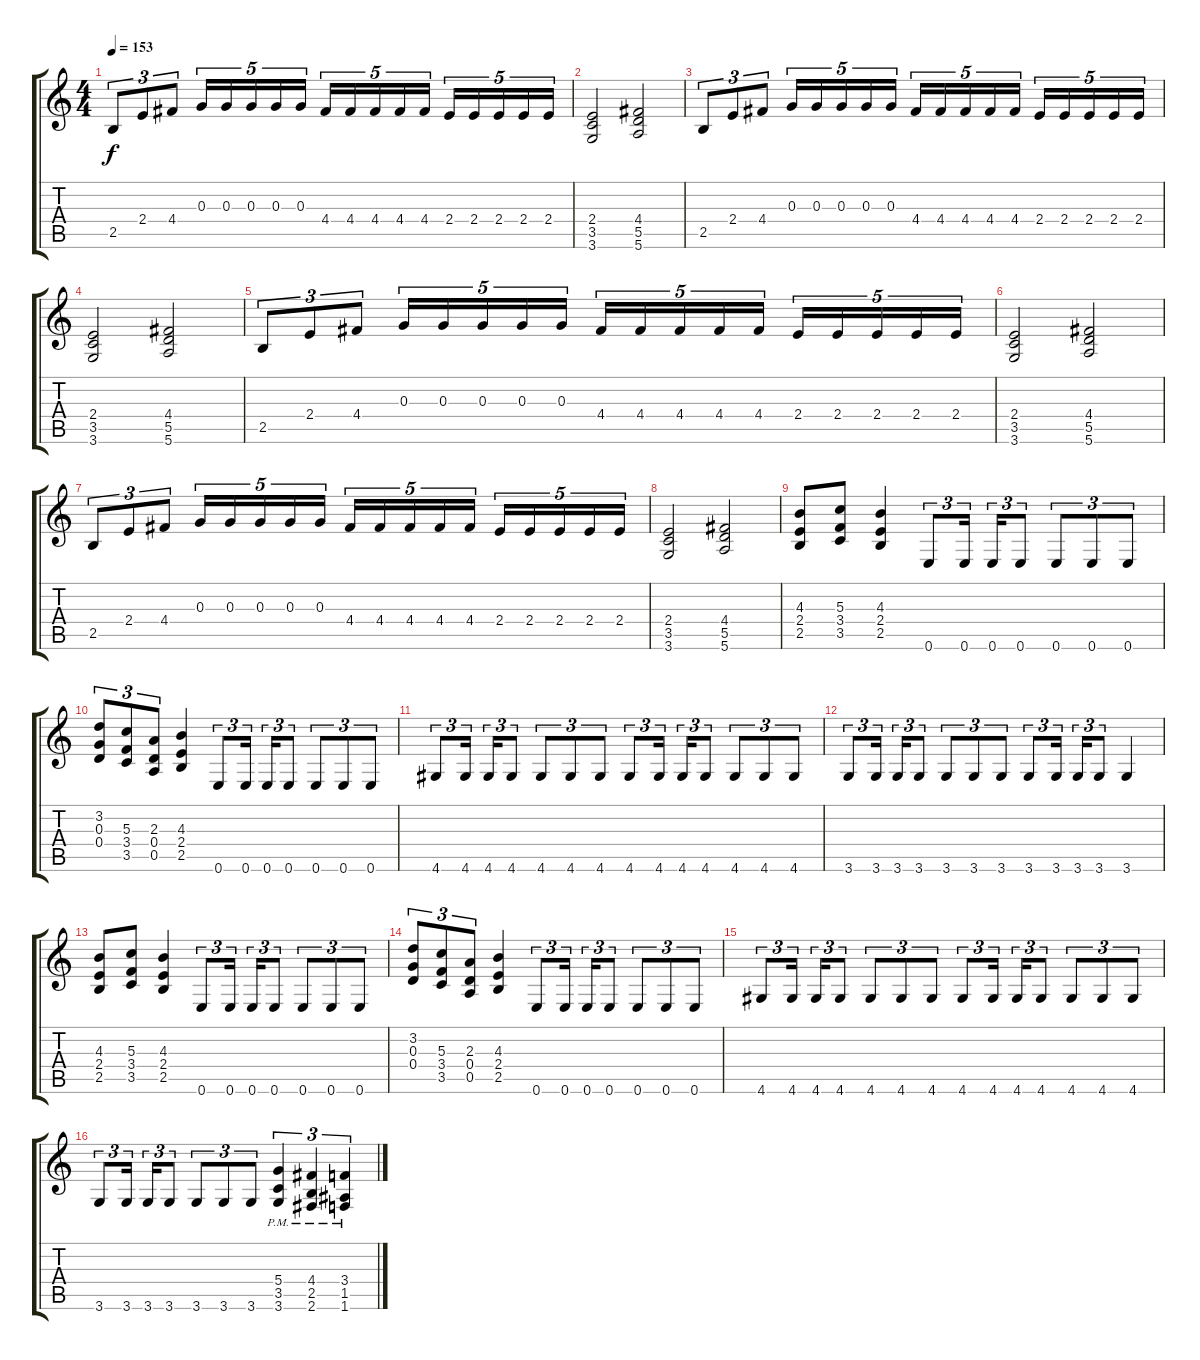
\track "" {instrument distortionguitar}
\staff {score tabs}
\tuning (E4 B3 G3 D3 A2 E2) {hide}
\ts (4 4)
\section ("" "")
\tempo 153
\clef g2
\ks c
2.5.8{tu (3 2) dy f} 2.4.8{tu (3 2)} 4.4.8{tu (3 2)} 0.3.16{tu (5 4)} 0.3.16{tu (5 4)} 0.3.16{tu (5 4)} 0.3.16{tu (5 4)} 0.3.16{tu (5 4)} 4.4.16{tu (5 4)} 4.4.16{tu (5 4)} 4.4.16{tu (5 4)} 4.4.16{tu (5 4)} 4.4.16{tu (5 4)} 2.4.16{tu (5 4)} 2.4.16{tu (5 4)} 2.4.16{tu (5 4)} 2.4.16{tu (5 4)} 2.4.16{tu (5 4)} |
(2.4 3.5 3.6).2 (4.4 5.5 5.6).2 |
2.5.8{tu (3 2)} 2.4.8{tu (3 2)} 4.4.8{tu (3 2)} 0.3.16{tu (5 4)} 0.3.16{tu (5 4)} 0.3.16{tu (5 4)} 0.3.16{tu (5 4)} 0.3.16{tu (5 4)} 4.4.16{tu (5 4)} 4.4.16{tu (5 4)} 4.4.16{tu (5 4)} 4.4.16{tu (5 4)} 4.4.16{tu (5 4)} 2.4.16{tu (5 4)} 2.4.16{tu (5 4)} 2.4.16{tu (5 4)} 2.4.16{tu (5 4)} 2.4.16{tu (5 4)} |
(2.4 3.5 3.6).2 (4.4 5.5 5.6).2 |
2.5.8{tu (3 2)} 2.4.8{tu (3 2)} 4.4.8{tu (3 2)} 0.3.16{tu (5 4)} 0.3.16{tu (5 4)} 0.3.16{tu (5 4)} 0.3.16{tu (5 4)} 0.3.16{tu (5 4)} 4.4.16{tu (5 4)} 4.4.16{tu (5 4)} 4.4.16{tu (5 4)} 4.4.16{tu (5 4)} 4.4.16{tu (5 4)} 2.4.16{tu (5 4)} 2.4.16{tu (5 4)} 2.4.16{tu (5 4)} 2.4.16{tu (5 4)} 2.4.16{tu (5 4)} |
(2.4 3.5 3.6).2 (4.4 5.5 5.6).2 |
2.5.8{tu (3 2)} 2.4.8{tu (3 2)} 4.4.8{tu (3 2)} 0.3.16{tu (5 4)} 0.3.16{tu (5 4)} 0.3.16{tu (5 4)} 0.3.16{tu (5 4)} 0.3.16{tu (5 4)} 4.4.16{tu (5 4)} 4.4.16{tu (5 4)} 4.4.16{tu (5 4)} 4.4.16{tu (5 4)} 4.4.16{tu (5 4)} 2.4.16{tu (5 4)} 2.4.16{tu (5 4)} 2.4.16{tu (5 4)} 2.4.16{tu (5 4)} 2.4.16{tu (5 4)} |
(2.4 3.5 3.6).2 (4.4 5.5 5.6).2 |
\section ("" "")
(4.3 2.4 2.5).8 (5.3 3.4 3.5).8 (4.3 2.4 2.5).4 0.6.8{tu (3 2)} 0.6.16{tu (3 2)} 0.6.16{tu (3 2)} 0.6.8{tu (3 2)} 0.6.8{tu (3 2)} 0.6.8{tu (3 2)} 0.6.8{tu (3 2)} |
(3.2 0.3 0.4).8{tu (3 2)} (5.3 3.4 3.5).8{tu (3 2)} (2.3 0.4 0.5).8{tu (3 2)} (4.3 2.4 2.5).4 0.6.8{tu (3 2)} 0.6.16{tu (3 2)} 0.6.16{tu (3 2)} 0.6.8{tu (3 2)} 0.6.8{tu (3 2)} 0.6.8{tu (3 2)} 0.6.8{tu (3 2)} |
4.6.8{tu (3 2)} 4.6.16{tu (3 2)} 4.6.16{tu (3 2)} 4.6.8{tu (3 2)} 4.6.8{tu (3 2)} 4.6.8{tu (3 2)} 4.6.8{tu (3 2)} 4.6.8{tu (3 2)} 4.6.16{tu (3 2)} 4.6.16{tu (3 2)} 4.6.8{tu (3 2)} 4.6.8{tu (3 2)} 4.6.8{tu (3 2)} 4.6.8{tu (3 2)} |
3.6.8{tu (3 2)} 3.6.16{tu (3 2)} 3.6.16{tu (3 2)} 3.6.8{tu (3 2)} 3.6.8{tu (3 2)} 3.6.8{tu (3 2)} 3.6.8{tu (3 2)} 3.6.8{tu (3 2)} 3.6.16{tu (3 2)} 3.6.16{tu (3 2)} 3.6.8{tu (3 2)} 3.6.4 |
(4.3 2.4 2.5).8 (5.3 3.4 3.5).8 (4.3 2.4 2.5).4 0.6.8{tu (3 2)} 0.6.16{tu (3 2)} 0.6.16{tu (3 2)} 0.6.8{tu (3 2)} 0.6.8{tu (3 2)} 0.6.8{tu (3 2)} 0.6.8{tu (3 2)} |
(3.2 0.3 0.4).8{tu (3 2)} (5.3 3.4 3.5).8{tu (3 2)} (2.3 0.4 0.5).8{tu (3 2)} (4.3 2.4 2.5).4 0.6.8{tu (3 2)} 0.6.16{tu (3 2)} 0.6.16{tu (3 2)} 0.6.8{tu (3 2)} 0.6.8{tu (3 2)} 0.6.8{tu (3 2)} 0.6.8{tu (3 2)} |
4.6.8{tu (3 2)} 4.6.16{tu (3 2)} 4.6.16{tu (3 2)} 4.6.8{tu (3 2)} 4.6.8{tu (3 2)} 4.6.8{tu (3 2)} 4.6.8{tu (3 2)} 4.6.8{tu (3 2)} 4.6.16{tu (3 2)} 4.6.16{tu (3 2)} 4.6.8{tu (3 2)} 4.6.8{tu (3 2)} 4.6.8{tu (3 2)} 4.6.8{tu (3 2)} |
3.6.8{tu (3 2)} 3.6.16{tu (3 2)} 3.6.16{tu (3 2)} 3.6.8{tu (3 2)} 3.6.8{tu (3 2)} 3.6.8{tu (3 2)} 3.6.8{tu (3 2)} (5.4{pm} 3.5{pm} 3.6{pm}).4{tu (3 2)} (4.4{pm} 2.5{pm} 2.6{pm}).4{tu (3 2)} (3.4{pm} 1.5{pm} 1.6{pm}).4{tu (3 2)}
